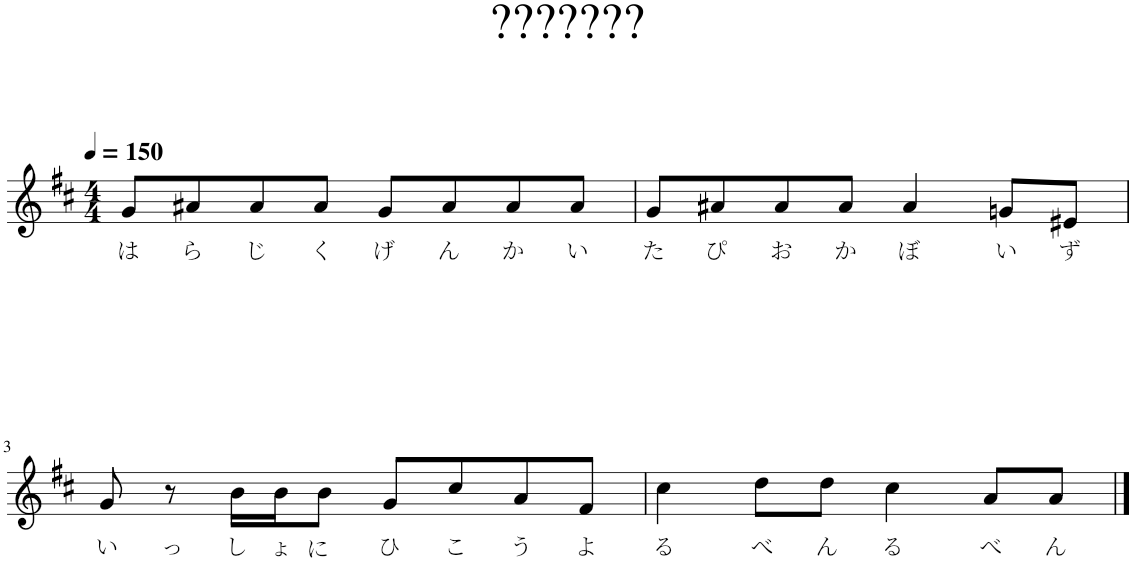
**kern	**text
*part1	*part1
*staff1	*staff1
*I"ボーカル	*
*clefG2	*
*k[f#c#]	*
*M4/4	*
*MM150	*
=1	=1
!	!LO:LY:b
8g/L	は
!	!LO:LY:b
8a#X/	ら
!	!LO:LY:b
8a#/	じ
!	!LO:LY:b
8a#/J	く
!	!LO:LY:b
8g/L	げ
!	!LO:LY:b
8a#/	ん
!	!LO:LY:b
8a#/	か
!	!LO:LY:b
8a#/J	い
=2	=2
!	!LO:LY:b
8g/L	た
!	!LO:LY:b
8a#X/	ぴ
!	!LO:LY:b
8a#/	お
!	!LO:LY:b
8a#/J	か
!	!LO:LY:b
4a#/	ぼ
!	!LO:LY:b
8gn/L	い
!	!LO:LY:b
8e#X/J	ず
!!LO:LB:g=z
=3	=3
!	!LO:LY:b
8g/	い
!	!LO:LY:b
8r	っ
!	!LO:LY:b
16b\LL	し
!	!LO:LY:b
16b\J	ょ
!	!LO:LY:b
8b\J	に
!	!LO:LY:b
8g/L	ひ
!	!LO:LY:b
8cc#/	こ
!	!LO:LY:b
8a/	う
!	!LO:LY:b
8f#/J	よ
=4	=4
!	!LO:LY:b
4ee\	る
!	!LO:LY:b
8dd\L	べ
!	!LO:LY:b
8dd\J	ん
!	!LO:LY:b
4cc#\	る
!	!LO:LY:b
8a/L	べ
!	!LO:LY:b
8a/J	ん
==	==
*-	*-
